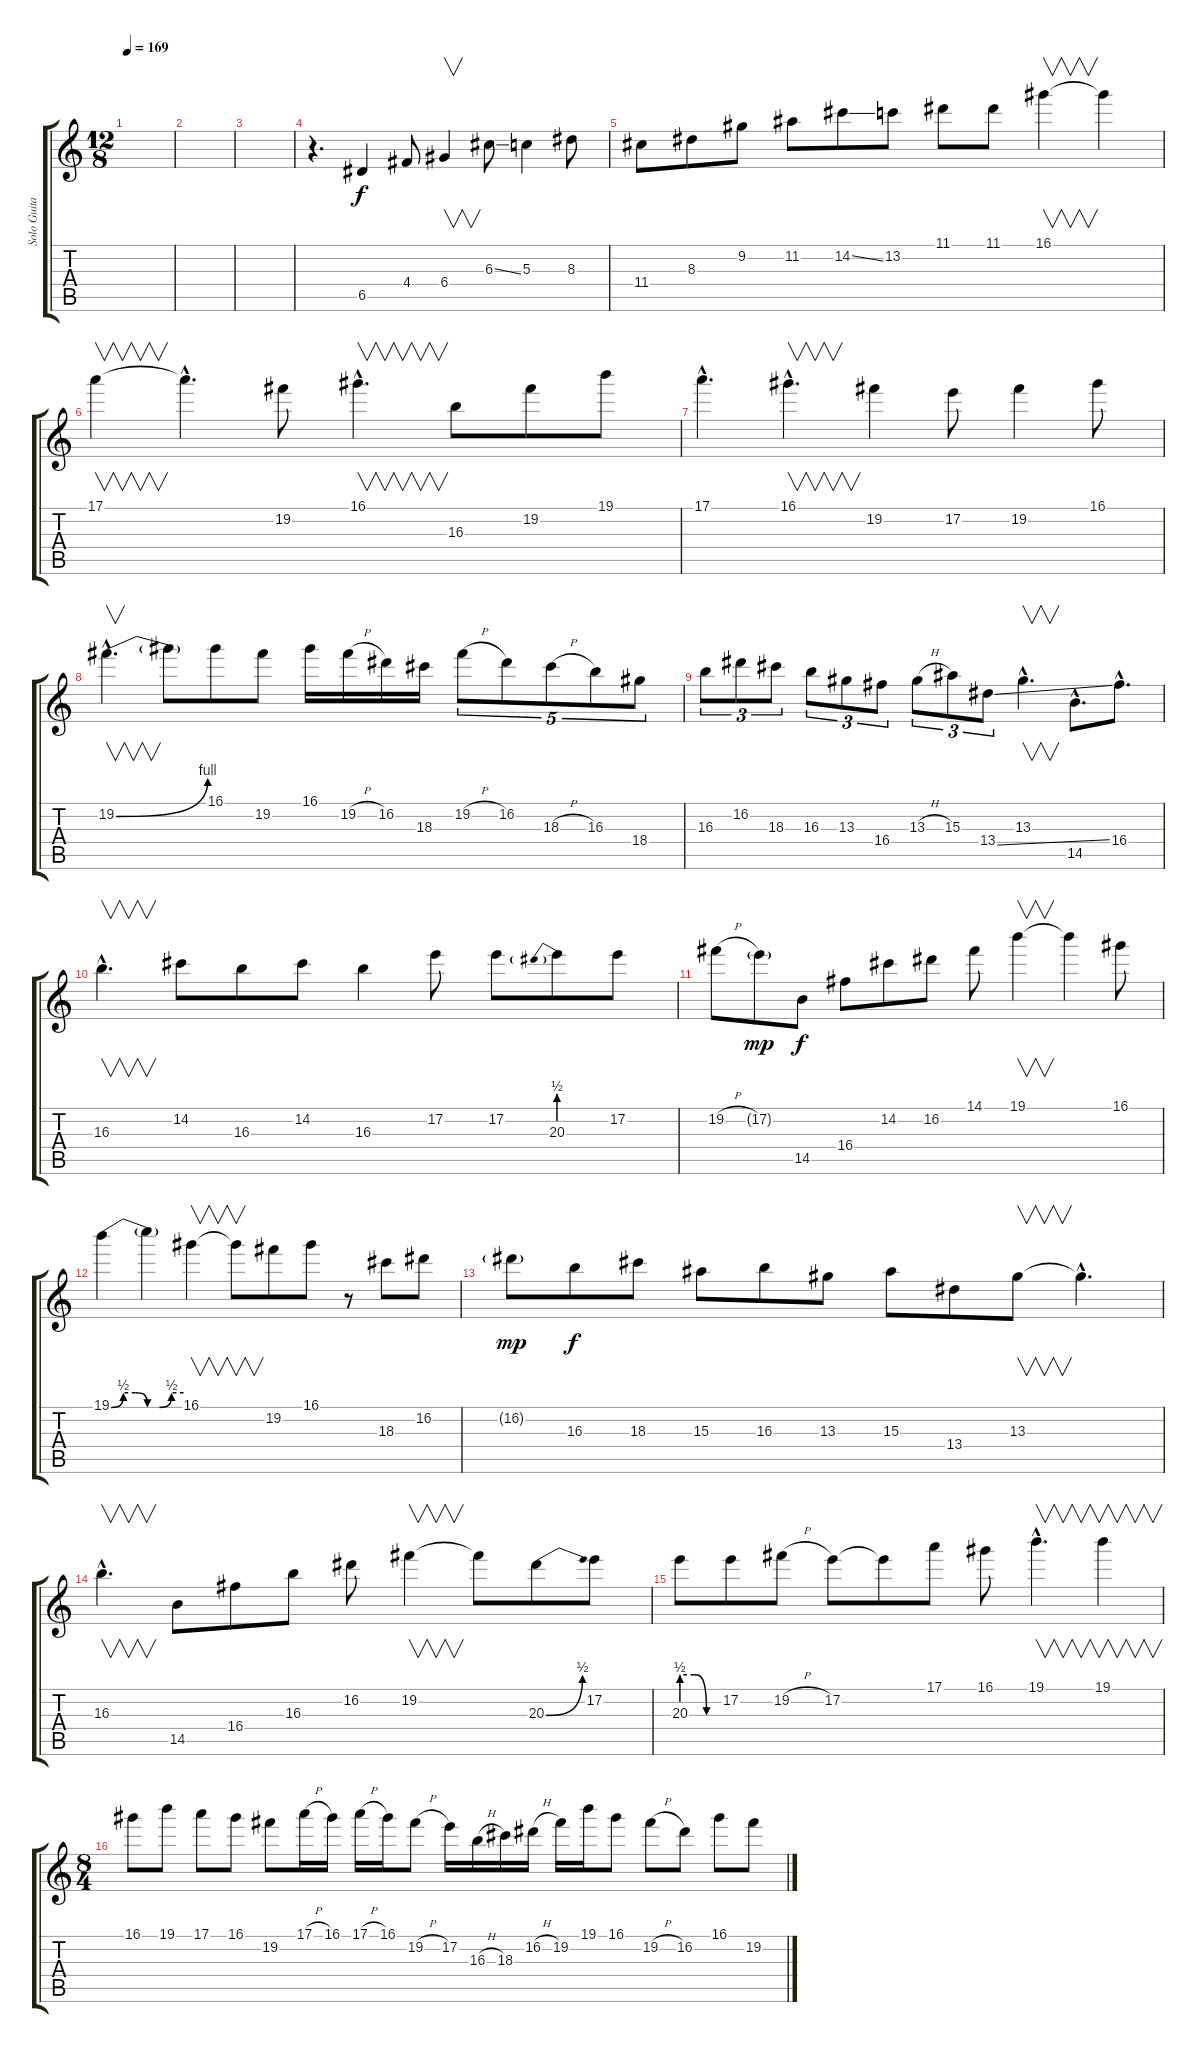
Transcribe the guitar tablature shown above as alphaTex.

\track ("Solo Guitar" "Solo Guita") {instrument distortionguitar}
\staff {score tabs}
\tuning (E4 B3 G3 D3 A2 E2) {hide}
\ts (12 8)
\tempo 169
\clef g2
\ks c
|
|
|
r.4{d} 6.5.4 4.4.8 6.4.4{v} 6.3{ss}.8 5.3.4 8.3.8 |
11.4.8 8.3.8 9.2.8 11.2.8 14.2{ss}.8 13.2.8 11.1.8 11.1.8 16.1.4{v} 16.1{t}.4 |
17.1.4{v} 17.1{hac t}.4{d} 19.2.8 16.1{hac}.4{v d} 16.3.8 19.2.8 19.1.8 |
17.1{hac}.4{d} 16.1{hac}.4{v d} 19.2.4 17.2.8 19.2.4 16.1.8 |
19.2{be (bend 0 0 60 4) hac}.4{v d} 19.2{t}.8 16.1.8 19.2.8 16.1.16 19.2{h}.16 16.2.16 18.3.16 19.2{h}.8{tu (5 4)} 16.2.8{tu (5 4)} 18.3{h}.8{tu (5 4)} 16.3.8{tu (5 4)} 18.4.8{tu (5 4)} |
16.3.8{tu (3 2)} 16.2.8{tu (3 2)} 18.3.8{tu (3 2)} 16.3.8{tu (3 2)} 13.3.8{tu (3 2)} 16.4.8{tu (3 2)} 13.3{h}.8{tu (3 2)} 15.3.8{tu (3 2)} 13.4{ss}.8{tu (3 2)} 13.3{hac}.4{v d} 14.5{hac}.8{d} 16.4{hac}.8{d} |
16.3{hac}.4{v d} 14.2.8 16.3.8 14.2.8 16.3.4 17.2.8 17.2.8 20.3{be (prebend 0 2 60 2)}.8 17.2.8 |
19.2{h}.8 17.2{g}.8{dy mp} 14.5.8{dy f} 16.4.8 14.2.8 16.2.8 14.1.8 19.1.4{v} 19.1{t}.4 16.1.8 |
19.1{be (custom 0 0 10 2 20 2 30 0 40 0 50 2 60 2)}.4 19.1{t}.4 16.1.4{v} 16.1{t}.8{v} 19.2.8 16.1.8 r.8 18.3.8 16.2.8 |
16.2{g}.8{dy mp} 16.3.8{dy f} 18.3.8 15.3.8 16.3.8 13.3.8 15.3.8 13.4.8 13.3.8{v} 13.3{hac t}.4{d} |
16.3{hac}.4{v d} 14.5.8 16.4.8 16.3.8 16.2.8 19.2.4{v} 19.2{t}.8 20.3{be (bend 0 0 60 2)}.8 17.2.8 |
20.3{be (custom 0 2 20 2 40 0 60 0)}.8 17.2.8 19.2{h}.8 17.2.8 17.2{t}.8 17.1.8 16.1.8 19.1{hac}.4{v d} 19.1.4{v} |
\ts (8 4)
16.1.8 19.1.8 17.1.8 16.1.8 19.2.8 17.1{h}.16 16.1.16 17.1{h}.16 16.1.16 19.2{h}.8 17.2.16 16.3{h}.16 18.3.16 16.2{h}.16 19.2.16 19.1.16 16.1.8 19.2{h}.8 16.2.8 16.1.8 19.2.8
